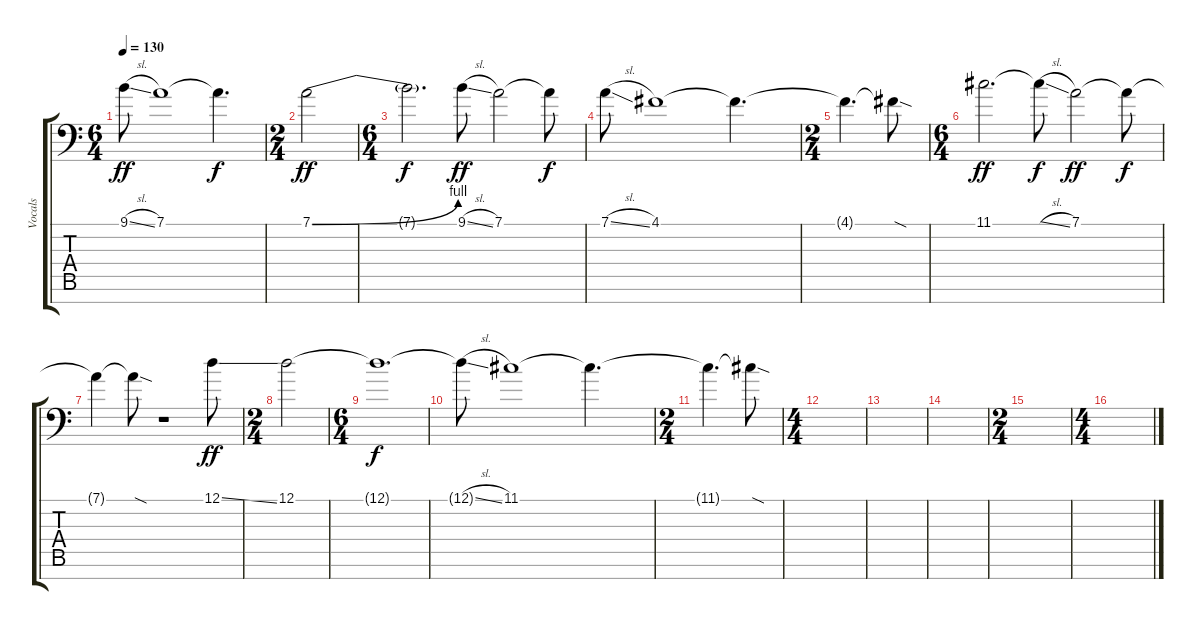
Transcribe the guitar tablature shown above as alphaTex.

\track ("Vocals" "Vocals") {instrument bassoon}
\staff {score tabs}
\tuning (D4 A3 E3 D3 A2 E2 A1) {hide}
\ts (6 4)
\tempo 130
\clef f4
\ks c
9.1{sl}.8{dy ff} 7.1.1 7.1{t}.4{d dy f} |
\ts (2 4)
7.1{be (bend 0 0 60 4)}.2{dy ff} |
\ts (6 4)
7.1{t}.2{d dy f} 9.1{sl}.8{dy ff} 7.1.2 7.1{t}.8{dy f} |
7.1{sl}.8 4.1.1 4.1{t}.4{d} |
\ts (2 4)
4.1{t}.4{d} 4.1{sod t}.8 |
\ts (6 4)
11.1.2{d dy ff} 11.1{sl t}.8{dy f} 7.1.2{dy ff} 7.1{t}.8{dy f} |
7.1{t}.4 7.1{sod t}.8 r.1 12.1{ss}.8{dy ff} |
\ts (2 4)
12.1.2 |
\ts (6 4)
12.1{t}.1{d dy f} |
12.1{sl t}.8 11.1.1 11.1{t}.4{d} |
\ts (2 4)
11.1{t}.4{d} 11.1{sod t}.8 |
\ts (4 4)
|
|
|
\ts (2 4)
|
\ts (4 4)
